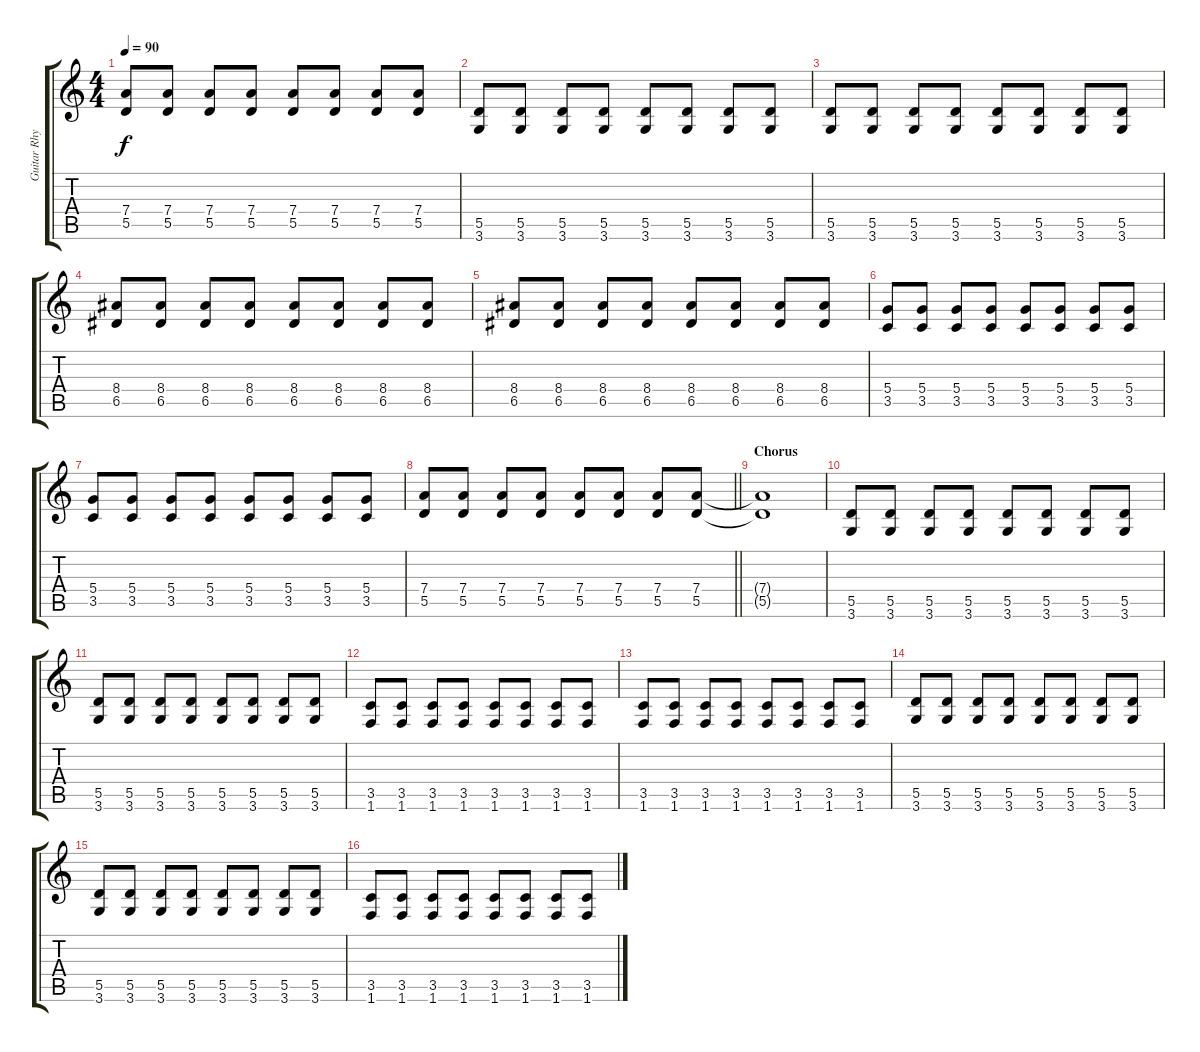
\track ("Guitar Rhythm" "Guitar Rhy") {instrument distortionguitar}
\staff {score tabs}
\tuning (E4 B3 G3 D3 A2 E2) {hide}
\ts (4 4)
\tempo 90
\clef g2
\ks c
(7.4 5.5).8{dy f} (7.4 5.5).8 (7.4 5.5).8 (7.4 5.5).8 (7.4 5.5).8 (7.4 5.5).8 (7.4 5.5).8 (7.4 5.5).8 |
(5.5 3.6).8 (5.5 3.6).8 (5.5 3.6).8 (5.5 3.6).8 (5.5 3.6).8 (5.5 3.6).8 (5.5 3.6).8 (5.5 3.6).8 |
(5.5 3.6).8 (5.5 3.6).8 (5.5 3.6).8 (5.5 3.6).8 (5.5 3.6).8 (5.5 3.6).8 (5.5 3.6).8 (5.5 3.6).8 |
(8.4 6.5).8 (8.4 6.5).8 (8.4 6.5).8 (8.4 6.5).8 (8.4 6.5).8 (8.4 6.5).8 (8.4 6.5).8 (8.4 6.5).8 |
(8.4 6.5).8 (8.4 6.5).8 (8.4 6.5).8 (8.4 6.5).8 (8.4 6.5).8 (8.4 6.5).8 (8.4 6.5).8 (8.4 6.5).8 |
(5.4 3.5).8 (5.4 3.5).8 (5.4 3.5).8 (5.4 3.5).8 (5.4 3.5).8 (5.4 3.5).8 (5.4 3.5).8 (5.4 3.5).8 |
(5.4 3.5).8 (5.4 3.5).8 (5.4 3.5).8 (5.4 3.5).8 (5.4 3.5).8 (5.4 3.5).8 (5.4 3.5).8 (5.4 3.5).8 |
\barLineRight lightlight
(7.4 5.5).8 (7.4 5.5).8 (7.4 5.5).8 (7.4 5.5).8 (7.4 5.5).8 (7.4 5.5).8 (7.4 5.5).8 (7.4 5.5).8 |
\section ("" "Chorus")
(7.4{t} 5.5{t}).1 |
(5.5 3.6).8 (5.5 3.6).8 (5.5 3.6).8 (5.5 3.6).8 (5.5 3.6).8 (5.5 3.6).8 (5.5 3.6).8 (5.5 3.6).8 |
(5.5 3.6).8 (5.5 3.6).8 (5.5 3.6).8 (5.5 3.6).8 (5.5 3.6).8 (5.5 3.6).8 (5.5 3.6).8 (5.5 3.6).8 |
(3.5 1.6).8 (3.5 1.6).8 (3.5 1.6).8 (3.5 1.6).8 (3.5 1.6).8 (3.5 1.6).8 (3.5 1.6).8 (3.5 1.6).8 |
(3.5 1.6).8 (3.5 1.6).8 (3.5 1.6).8 (3.5 1.6).8 (3.5 1.6).8 (3.5 1.6).8 (3.5 1.6).8 (3.5 1.6).8 |
(5.5 3.6).8 (5.5 3.6).8 (5.5 3.6).8 (5.5 3.6).8 (5.5 3.6).8 (5.5 3.6).8 (5.5 3.6).8 (5.5 3.6).8 |
(5.5 3.6).8 (5.5 3.6).8 (5.5 3.6).8 (5.5 3.6).8 (5.5 3.6).8 (5.5 3.6).8 (5.5 3.6).8 (5.5 3.6).8 |
(3.5 1.6).8 (3.5 1.6).8 (3.5 1.6).8 (3.5 1.6).8 (3.5 1.6).8 (3.5 1.6).8 (3.5 1.6).8 (3.5 1.6).8
